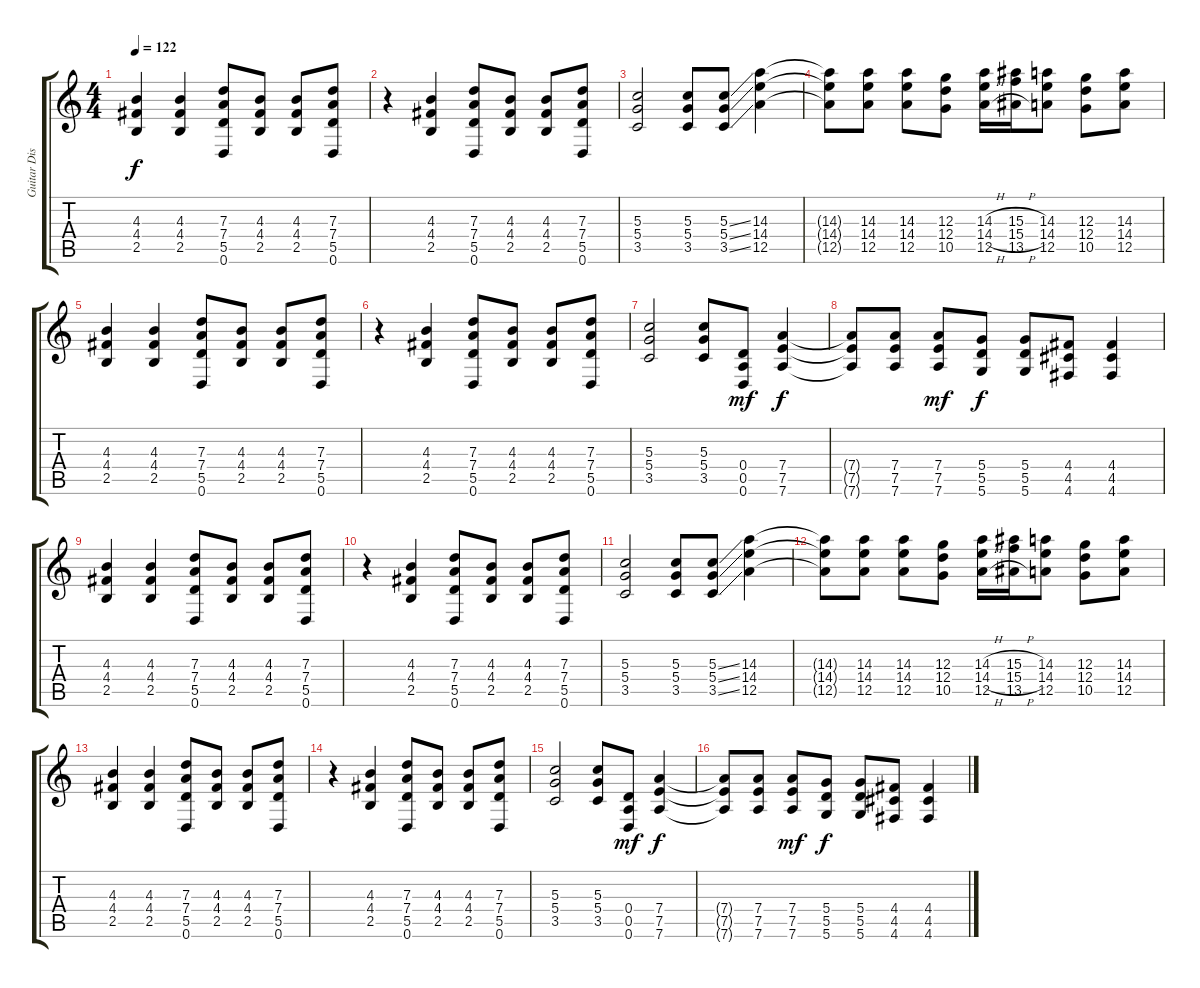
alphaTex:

\track ("Guitar Dist." "Guitar Dis") {instrument distortionguitar}
\staff {score tabs}
\tuning (E4 B3 G3 D3 A2 D2) {hide}
\ts (4 4)
\tempo 122
\clef g2
\ks c
(4.3 4.4 2.5).4{dy f volume 16} (4.3 4.4 2.5).4 (7.3 7.4 5.5 0.6).8 (4.3 4.4 2.5).8 (4.3 4.4 2.5).8 (7.3 7.4 5.5 0.6).8 |
r.4 (4.3 4.4 2.5).4 (7.3 7.4 5.5 0.6).8 (4.3 4.4 2.5).8 (4.3 4.4 2.5).8 (7.3 7.4 5.5 0.6).8 |
(5.3 5.4 3.5).2 (5.3 5.4 3.5).8 (5.3{ss} 5.4{ss} 3.5{ss}).8 (14.3 14.4 12.5).4 |
(14.3{t} 14.4{t} 12.5{t}).8 (14.3 14.4 12.5).8 (14.3 14.4 12.5).8 (12.3 12.4 10.5).8 (14.3{h} 14.4{h} 12.5{h}).16 (15.3{h} 15.4{h} 13.5{h}).16 (14.3 14.4 12.5).8 (12.3 12.4 10.5).8 (14.3 14.4 12.5).8 |
(4.3 4.4 2.5).4 (4.3 4.4 2.5).4 (7.3 7.4 5.5 0.6).8 (4.3 4.4 2.5).8 (4.3 4.4 2.5).8 (7.3 7.4 5.5 0.6).8 |
r.4 (4.3 4.4 2.5).4 (7.3 7.4 5.5 0.6).8 (4.3 4.4 2.5).8 (4.3 4.4 2.5).8 (7.3 7.4 5.5 0.6).8 |
(5.3 5.4 3.5).2 (5.3 5.4 3.5).8 (0.4 0.5 0.6).8{dy mf} (7.4 7.5 7.6).4{dy f} |
(7.4{t} 7.5{t} 7.6{t}).8 (7.4 7.5 7.6).8 (7.4 7.5 7.6).8{dy mf} (5.4 5.5 5.6).8{dy f} (5.4 5.5 5.6).8 (4.4 4.5 4.6).8 (4.4 4.5 4.6).4 |
(4.3 4.4 2.5).4 (4.3 4.4 2.5).4 (7.3 7.4 5.5 0.6).8 (4.3 4.4 2.5).8 (4.3 4.4 2.5).8 (7.3 7.4 5.5 0.6).8 |
r.4 (4.3 4.4 2.5).4 (7.3 7.4 5.5 0.6).8 (4.3 4.4 2.5).8 (4.3 4.4 2.5).8 (7.3 7.4 5.5 0.6).8 |
(5.3 5.4 3.5).2 (5.3 5.4 3.5).8 (5.3{ss} 5.4{ss} 3.5{ss}).8 (14.3 14.4 12.5).4 |
(14.3{t} 14.4{t} 12.5{t}).8 (14.3 14.4 12.5).8 (14.3 14.4 12.5).8 (12.3 12.4 10.5).8 (14.3{h} 14.4{h} 12.5{h}).16 (15.3{h} 15.4{h} 13.5{h}).16 (14.3 14.4 12.5).8 (12.3 12.4 10.5).8 (14.3 14.4 12.5).8 |
(4.3 4.4 2.5).4 (4.3 4.4 2.5).4 (7.3 7.4 5.5 0.6).8 (4.3 4.4 2.5).8 (4.3 4.4 2.5).8 (7.3 7.4 5.5 0.6).8 |
r.4 (4.3 4.4 2.5).4 (7.3 7.4 5.5 0.6).8 (4.3 4.4 2.5).8 (4.3 4.4 2.5).8 (7.3 7.4 5.5 0.6).8 |
(5.3 5.4 3.5).2 (5.3 5.4 3.5).8 (0.4 0.5 0.6).8{dy mf} (7.4 7.5 7.6).4{dy f} |
(7.4{t} 7.5{t} 7.6{t}).8 (7.4 7.5 7.6).8 (7.4 7.5 7.6).8{dy mf} (5.4 5.5 5.6).8{dy f} (5.4 5.5 5.6).8 (4.4 4.5 4.6).8 (4.4 4.5 4.6).4
